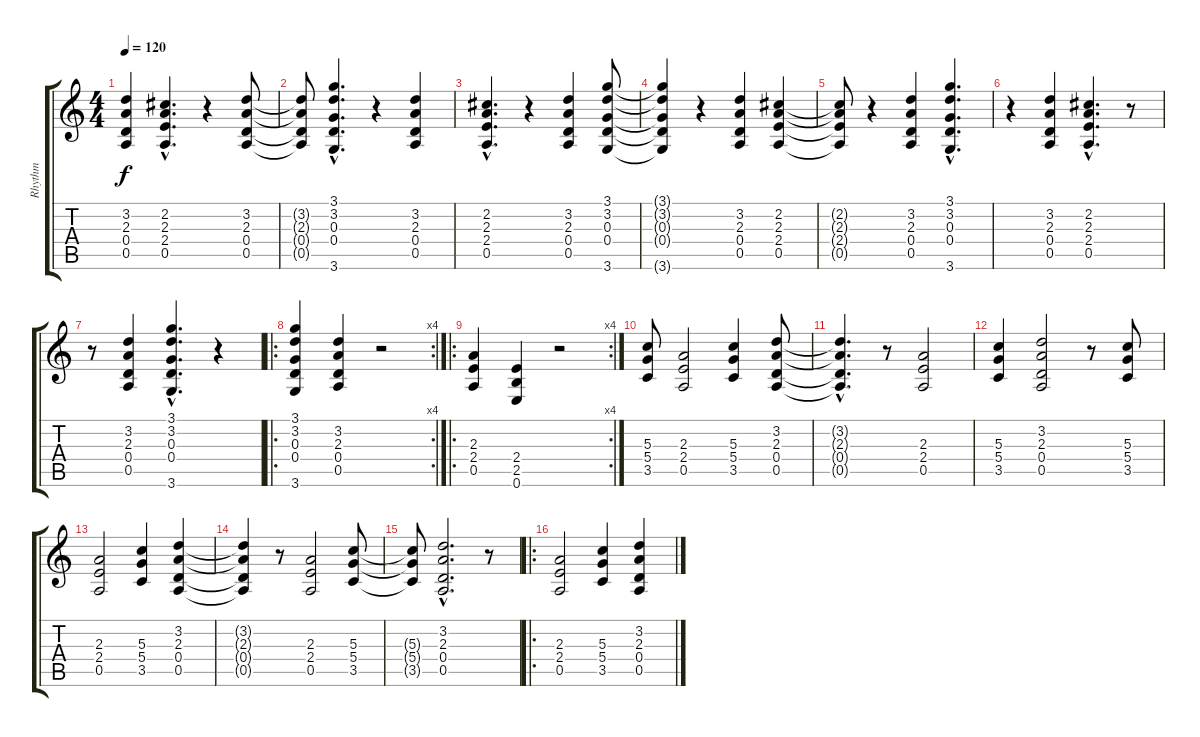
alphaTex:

\track ("Rhythm" "Rhythm") {instrument distortionguitar}
\staff {score tabs}
\tuning (E4 B3 G3 D3 A2 E2) {hide}
\ts (4 4)
\tempo 120
\clef g2
\ks c
(3.2 2.3 0.4 0.5).4{dy f} (2.2{hac} 2.3{hac} 2.4{hac} 0.5{hac}).4{d} r.4 (3.2 2.3 0.4 0.5).8 |
(3.2{t} 2.3{t} 0.4{t} 0.5{t}).8 (3.1{hac} 3.2{hac} 0.3{hac} 0.4{hac} 3.6{hac}).4{d} r.4 (3.2 2.3 0.4 0.5).4 |
(2.2{hac} 2.3{hac} 2.4{hac} 0.5{hac}).4{d} r.4 (3.2 2.3 0.4 0.5).4 (3.1 3.2 0.3 0.4 3.6).8 |
(3.1{t} 3.2{t} 0.3{t} 0.4{t} 3.6{t}).4 r.4 (3.2 2.3 0.4 0.5).4 (2.2 2.3 2.4 0.5).4 |
(2.2{t} 2.3{t} 2.4{t} 0.5{t}).8 r.4 (3.2 2.3 0.4 0.5).4 (3.1{hac} 3.2{hac} 0.3{hac} 0.4{hac} 3.6{hac}).4{d} |
r.4 (3.2 2.3 0.4 0.5).4 (2.2{hac} 2.3{hac} 2.4{hac} 0.5{hac}).4{d} r.8 |
r.8 (3.2 2.3 0.4 0.5).4 (3.1{hac} 3.2{hac} 0.3{hac} 0.4{hac} 3.6{hac}).4{d} r.4 |
\ro
\rc 4
(3.1 3.2 0.3 0.4 3.6).4 (3.2 2.3 0.4 0.5).4 r.2 |
\ro
\rc 4
(2.3 2.4 0.5).4 (2.4 2.5 0.6).4 r.2 |
(5.3 5.4 3.5).8 (2.3 2.4 0.5).2 (5.3 5.4 3.5).4 (3.2 2.3 0.4 0.5).8 |
(3.2{hac t} 2.3{hac t} 0.4{hac t} 0.5{hac t}).4{d} r.8 (2.3 2.4 0.5).2 |
(5.3 5.4 3.5).4 (3.2 2.3 0.4 0.5).2 r.8 (5.3 5.4 3.5).8 |
(2.3 2.4 0.5).2 (5.3 5.4 3.5).4 (3.2 2.3 0.4 0.5).4 |
(3.2{t} 2.3{t} 0.4{t} 0.5{t}).4 r.8 (2.3 2.4 0.5).2 (5.3 5.4 3.5).8 |
(5.3{t} 5.4{t} 3.5{t}).8 (3.2{hac} 2.3{hac} 0.4{hac} 0.5{hac}).2{d} r.8 |
\ro
(2.3 2.4 0.5).2 (5.3 5.4 3.5).4 (3.2 2.3 0.4 0.5).4
